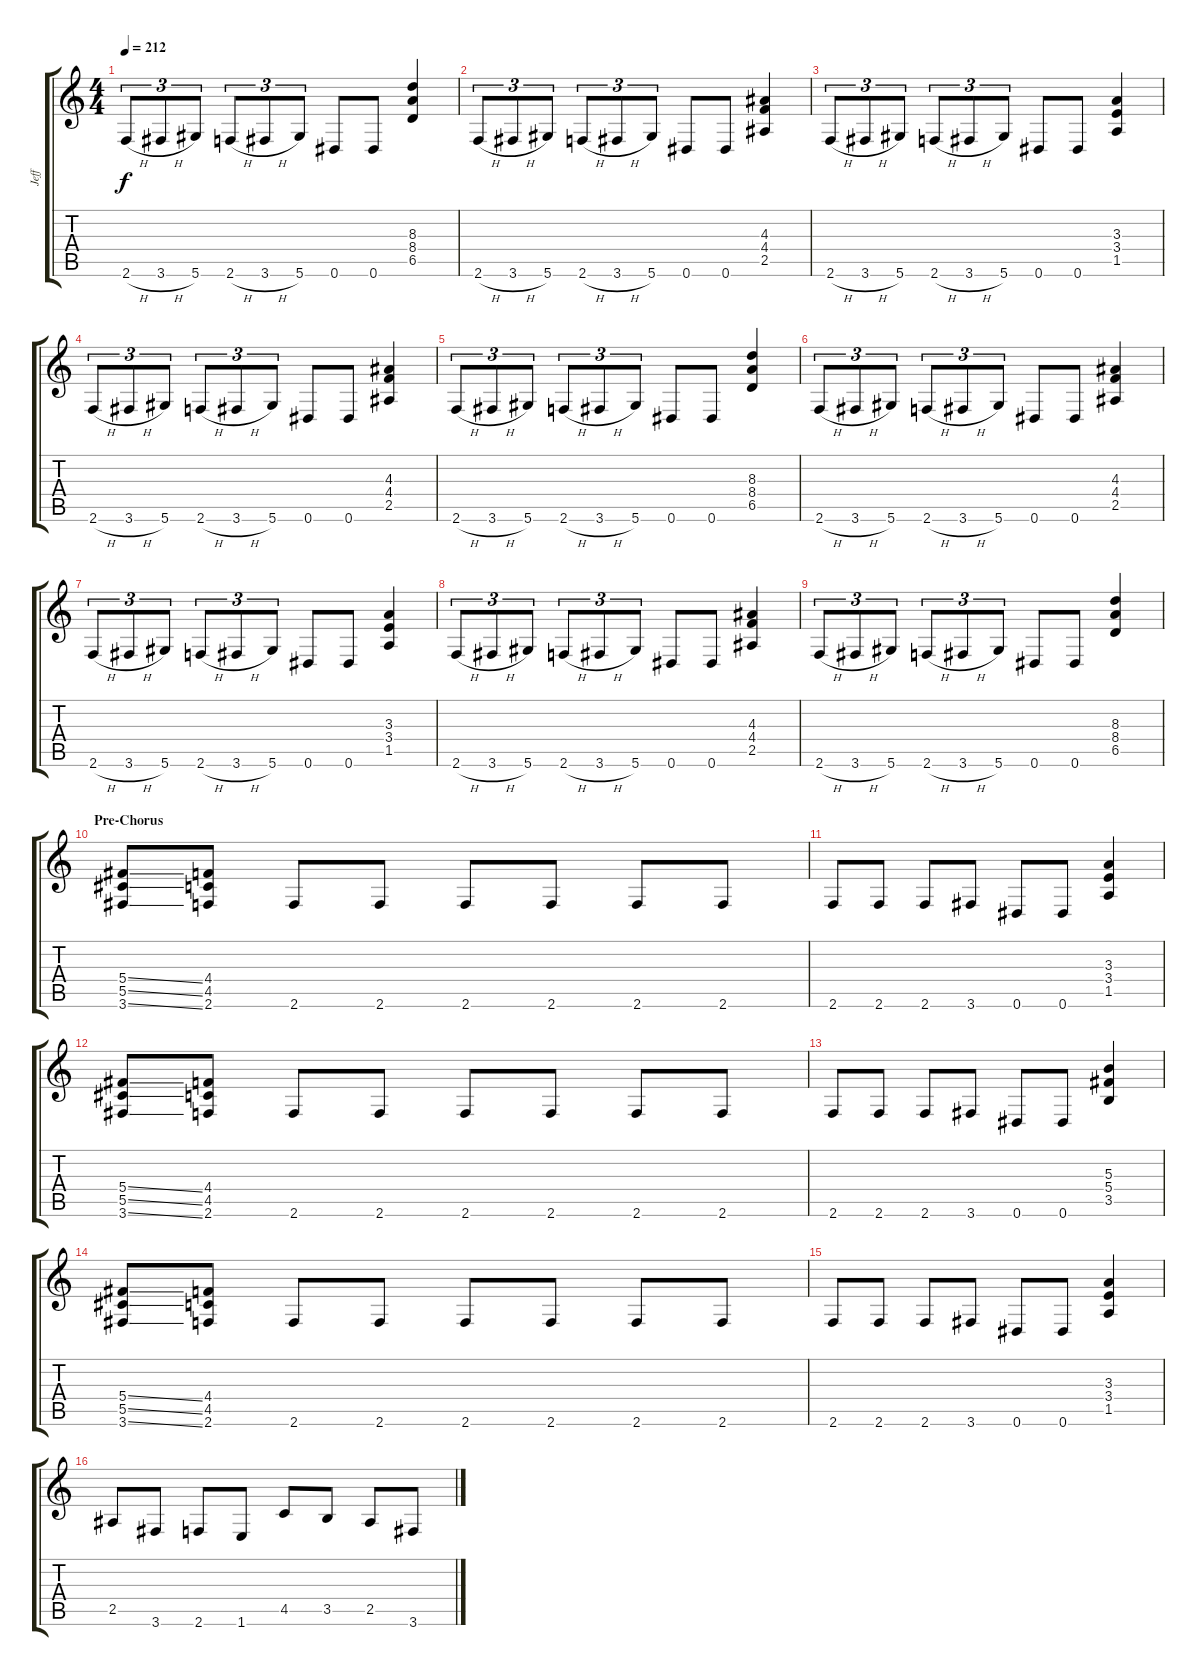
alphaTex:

\track ("Jeff" "Jeff") {instrument distortionguitar}
\staff {score tabs}
\tuning (Eb4 Bb3 Gb3 Db3 Ab2 Eb2) {hide}
\ts (4 4)
\tempo 212
\clef g2
\ks c
2.6{h}.8{tu (3 2) dy f} 3.6{h}.8{tu (3 2)} 5.6.8{tu (3 2)} 2.6{h}.8{tu (3 2)} 3.6{h}.8{tu (3 2)} 5.6.8{tu (3 2)} 0.6.8 0.6.8 (8.3 8.4 6.5).4 |
2.6{h}.8{tu (3 2)} 3.6{h}.8{tu (3 2)} 5.6.8{tu (3 2)} 2.6{h}.8{tu (3 2)} 3.6{h}.8{tu (3 2)} 5.6.8{tu (3 2)} 0.6.8 0.6.8 (4.3 4.4 2.5).4 |
2.6{h}.8{tu (3 2)} 3.6{h}.8{tu (3 2)} 5.6.8{tu (3 2)} 2.6{h}.8{tu (3 2)} 3.6{h}.8{tu (3 2)} 5.6.8{tu (3 2)} 0.6.8 0.6.8 (3.3 3.4 1.5).4 |
2.6{h}.8{tu (3 2)} 3.6{h}.8{tu (3 2)} 5.6.8{tu (3 2)} 2.6{h}.8{tu (3 2)} 3.6{h}.8{tu (3 2)} 5.6.8{tu (3 2)} 0.6.8 0.6.8 (4.3 4.4 2.5).4 |
2.6{h}.8{tu (3 2)} 3.6{h}.8{tu (3 2)} 5.6.8{tu (3 2)} 2.6{h}.8{tu (3 2)} 3.6{h}.8{tu (3 2)} 5.6.8{tu (3 2)} 0.6.8 0.6.8 (8.3 8.4 6.5).4 |
2.6{h}.8{tu (3 2)} 3.6{h}.8{tu (3 2)} 5.6.8{tu (3 2)} 2.6{h}.8{tu (3 2)} 3.6{h}.8{tu (3 2)} 5.6.8{tu (3 2)} 0.6.8 0.6.8 (4.3 4.4 2.5).4 |
2.6{h}.8{tu (3 2)} 3.6{h}.8{tu (3 2)} 5.6.8{tu (3 2)} 2.6{h}.8{tu (3 2)} 3.6{h}.8{tu (3 2)} 5.6.8{tu (3 2)} 0.6.8 0.6.8 (3.3 3.4 1.5).4 |
2.6{h}.8{tu (3 2)} 3.6{h}.8{tu (3 2)} 5.6.8{tu (3 2)} 2.6{h}.8{tu (3 2)} 3.6{h}.8{tu (3 2)} 5.6.8{tu (3 2)} 0.6.8 0.6.8 (4.3 4.4 2.5).4 |
2.6{h}.8{tu (3 2)} 3.6{h}.8{tu (3 2)} 5.6.8{tu (3 2)} 2.6{h}.8{tu (3 2)} 3.6{h}.8{tu (3 2)} 5.6.8{tu (3 2)} 0.6.8 0.6.8 (8.3 8.4 6.5).4 |
\section ("" "Pre-Chorus")
(5.4{ss} 5.5{ss} 3.6{ss}).8 (4.4 4.5 2.6).8 2.6.8 2.6.8 2.6.8 2.6.8 2.6.8 2.6.8 |
2.6.8 2.6.8 2.6.8 3.6.8 0.6.8 0.6.8 (3.3 3.4 1.5).4 |
(5.4{ss} 5.5{ss} 3.6{ss}).8 (4.4 4.5 2.6).8 2.6.8 2.6.8 2.6.8 2.6.8 2.6.8 2.6.8 |
2.6.8 2.6.8 2.6.8 3.6.8 0.6.8 0.6.8 (5.3 5.4 3.5).4 |
(5.4{ss} 5.5{ss} 3.6{ss}).8 (4.4 4.5 2.6).8 2.6.8 2.6.8 2.6.8 2.6.8 2.6.8 2.6.8 |
2.6.8 2.6.8 2.6.8 3.6.8 0.6.8 0.6.8 (3.3 3.4 1.5).4 |
2.5.8 3.6.8 2.6.8 1.6.8 4.5.8 3.5.8 2.5.8 3.6.8
